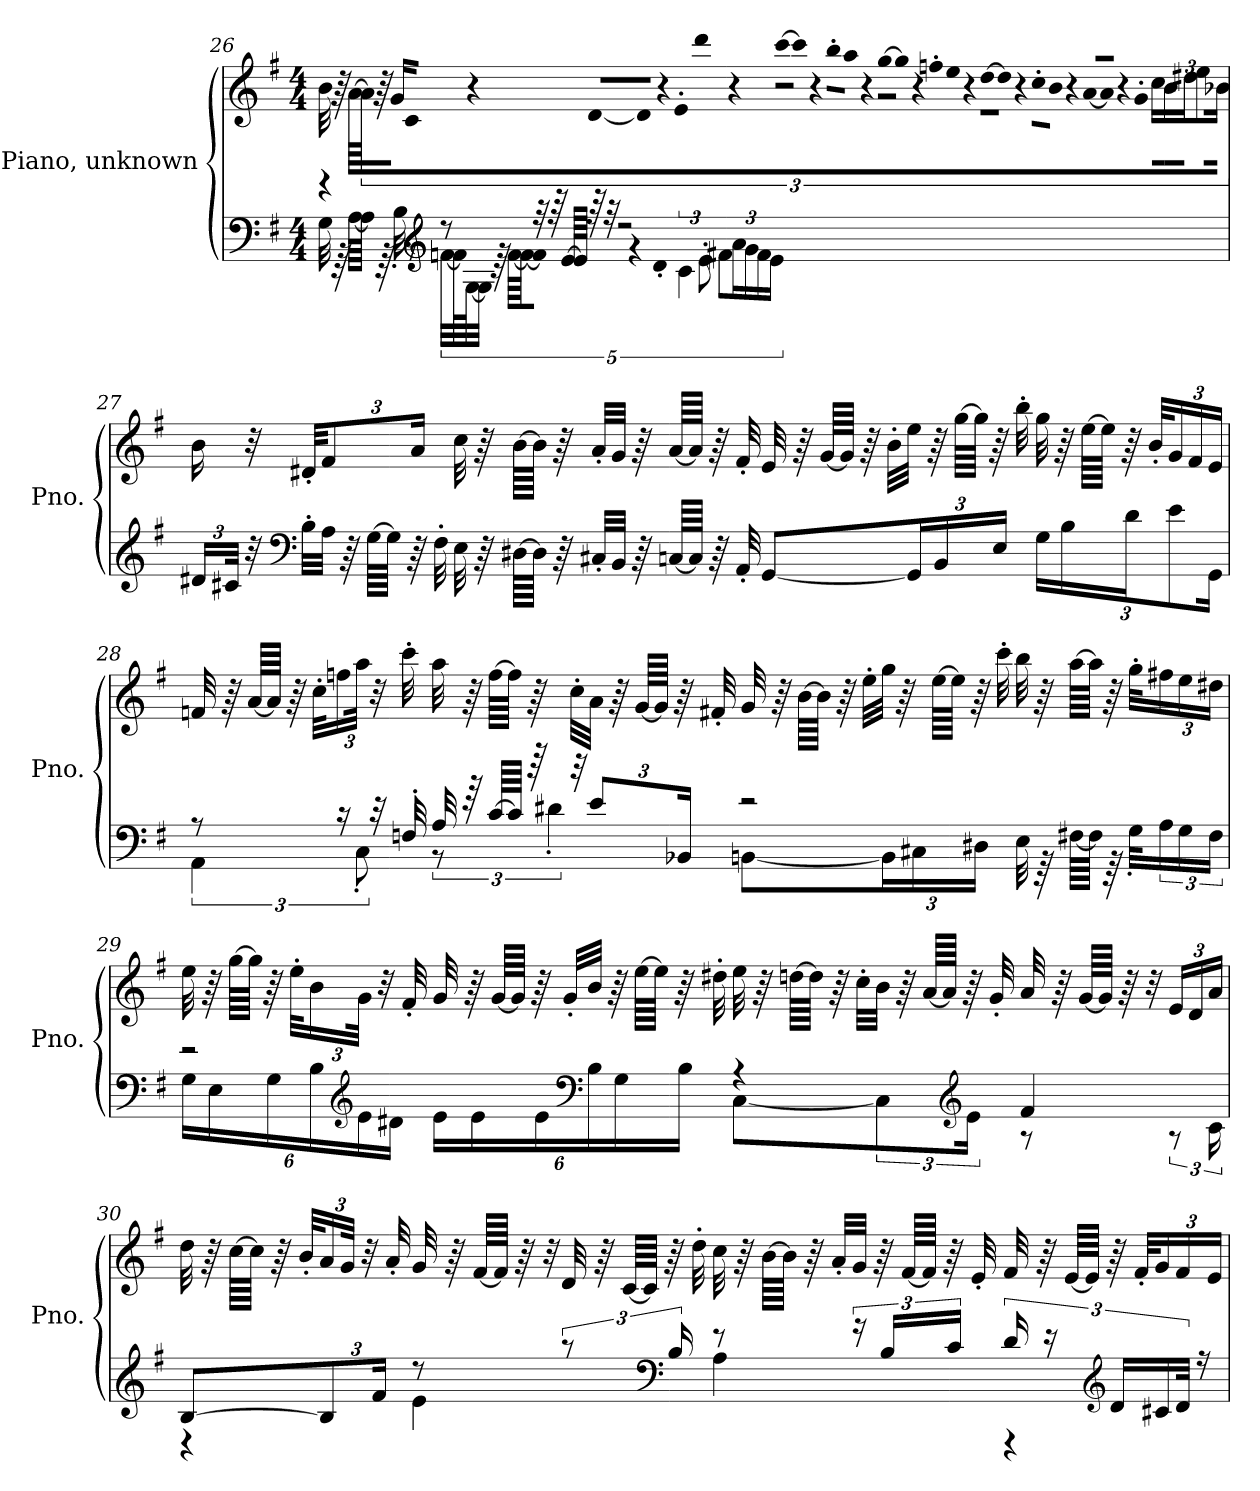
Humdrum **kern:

**kern	**kern
*part1	*part1
*staff2	*staff1
*I"Piano, unknown	*
*I'Pno.	*
!!LO:LB:g=z
*clefF4	*clefG2
*k[f#]	*k[f#]
*M4/4	*M4/4
=26	=26
*^	*
4r	32G\	32b\
.	64r	64r
.	[64A\LLLL	[64a/LLLL
.	64A\JJJJ]	96a/JJJJ]
.	.	96r
.	64r	.
.	.	24g/LL
.	32B'\	.
.	8r	32c/JJk
.	.	64r
.	.	[64d/LLLL
.	.	64d/JJJJ]
.	.	64r
.	.	32e'/
*clefG2	*	*
8r	[40fn\LLL	32ddd\
.	80f\L]	.
.	.	64r
.	[80G\J	.
.	.	[64ccc\LLLL
.	40G\JJJ]	.
.	.	64ccc\JJJJ]
.	80r	.
.	.	64r
.	[80f\KLLL	.
.	.	32bb'\LLL
.	40f\J_	.
32r	16f\JJ]	32aa\JJJ
64r	.	64r
[64e/LLLL	.	[64gg\LLLL
64e/JJJJ]	32r	64gg\JJJJ]
64r	.	64r
32r	32d'\	32ffn'\
2r	6c\	32ee\
.	.	64r
.	.	[64dd\LLLL
.	.	64dd\JJJJ]
.	.	64r
.	.	32cc'\LLL
.	.	32b\JJJ
.	.	64r
.	12e'\	.
.	.	[64a/LLLL
.	.	64a/JJJJ]
.	.	64r
.	.	32g'/
*	*Xbrackettup	*Xbrackettup
.	12f#X\L	24cc\LL
.	.	24b\
.	24a\L	24dd#X\J
.	24g\	12ee\
.	24f#\	.
.	24e\JJ	24b-X\Jk
*v	*v	*
!!LO:LB:g=z
=27	=27
24d#X/LL	16b\
48c#X/JJk	.
32r	32r
*clefF4	*
32B'\LLL	32d#X'/KKL
32A\JJJ	12f#/
64r	.
[64G\LLLL	.
64G\JJJJ]	.
64r	.
.	24a/Jk
32F#'\	.
32E\	32cc\
64r	64r
[64D#X\LLLL	[64b\LLLL
64D#\JJJJ]	64b\JJJJ]
64r	64r
32C#X'/LLL	32a'/LLL
32BB/JJJ	32g/JJJ
64r	64r
[64Cn/LLLL	[64a/LLLL
64C/JJJJ]	64a/JJJJ]
64r	64r
32AA'/	32f#'/
[8GG/L	32e/
.	64r
.	[64g/LLLL
.	64g/JJJJ]
.	64r
.	32b'\LLL
24GG/L]	32ee\JJJ
.	64r
24BB/	.
.	[64gg\LLLL
.	64gg\JJJJ]
.	64r
24E/JJ	.
.	32bb'\
24G\LL	32gg\
.	64r
24B\	.
.	[64ee\LLLL
.	64ee\JJJJ]
.	64r
24d#\J	.
.	32b'/KLL
12e\	24g/
.	24f#/
24GG\Jk	24e/JJ
!!LO:LB:g=z
=28	=28
*^	*
*	*brackettup	*
8r	6AA\	32fn/
.	.	64r
.	.	[64a/LLLL
.	.	64a/JJJJ]
.	.	64r
.	.	32cc'\KLL
16r	.	24ffn\
.	12C'\	48aa\JJk
32r	.	32r
32Fn'/	.	32ccc'\
32A/	12r	32aa\
64r	.	64r
[64c/LLLL	.	[64ff\LLLL
64c/JJJJ]	.	64ff\JJJJ]
64r	.	64r
.	6d#X'\	.
32r	.	32cc'\LLL
*Xbrackettup	*	*
12e/L	.	32a\JJJ
.	.	64r
.	.	[64g/LLLL
.	.	64g/JJJJ]
.	.	64r
24BB-X/Jk	.	.
.	.	32f#X'/
2r	[8BBn\L	32g/
.	.	64r
.	.	[64b\LLLL
.	.	64b\JJJJ]
.	.	64r
.	.	32ee'\LLL
.	24BB\L]	32gg\JJJ
.	.	64r
.	24C#X\	.
.	.	[64ee\LLLL
.	.	64ee\JJJJ]
.	.	64r
.	24D#X\JJ	.
.	.	32ccc'\
.	32E\	32bb\
.	64r	64r
.	[64F#X\LLLL	[64aa\LLLL
.	64F#\JJJJ]	64aa\JJJJ]
.	64r	64r
.	32G'\KLL	32gg'\KLL
.	24A\	24ff#X\
.	24G\	24ee\
.	24F#\JJ	24dd#X\JJ
!!LO:LB:g=z
=29	=29	=29
2r	24G\LL	32ee\
.	.	64r
.	24E\	.
.	.	[64gg\LLLL
.	.	64gg\JJJJ]
.	.	64r
.	24G\	.
.	.	32ee'\KLL
.	24B\	24b\
*clefG2	*	*
.	24e\	48g\JJk
.	.	32r
.	24d#X\JJ	.
.	.	32f#'/
.	24e\LL	32g/
.	.	64r
.	24e\	.
.	.	[64g/LLLL
.	.	64g/JJJJ]
.	.	64r
.	24e\	.
.	.	32g'/LLL
*clefF4	*	*
.	24B\	32b/JJJ
.	.	64r
.	24G\	.
.	.	[64ee\LLLL
.	.	64ee\JJJJ]
.	.	64r
.	24B\JJ	.
.	.	32dd#X'\
4r	[8C\L	32ee\
.	.	64r
.	.	[64ddn\LLLL
.	.	64dd\JJJJ]
.	.	64r
.	.	32cc'\LLL
.	12C\]	32b\JJJ
.	.	64r
.	.	[64a/LLLL
.	.	64a/JJJJ]
.	.	64r
*clefG2	*	*
.	24e\Jk	.
.	.	32g'/
4f#/	8r	32a/
.	.	64r
.	.	[64g/LLLL
.	.	64g/JJJJ]
.	.	64r
.	.	32r
*	*brackettup	*
.	12r	24e/LL
.	.	24d/
.	24c\	24a/JJ
!!LO:LB:g=z
=30	=30	=30
[8B/L	4r	32dd\
.	.	64r
.	.	[64cc\LLLL
.	.	64cc\JJJJ]
.	.	64r
.	.	32b'/KLL
*Xbrackettup	*	*
12B/]	.	24a/
.	.	48g/JJk
.	.	32r
24f#/Jk	.	.
.	.	32a'/
8r	4e\	32g/
.	.	64r
.	.	[64f#/LLLL
.	.	64f#/JJJJ]
.	.	64r
.	.	32r
*brackettup	*	*
12r	.	32d/
.	.	64r
.	.	[64c/LLLL
.	.	64c/JJJJ]
.	.	64r
*clefF4	*	*
24B/	.	.
.	.	32dd'\
8r	4A\	32cc\
.	.	64r
.	.	[64b\LLLL
.	.	64b\JJJJ]
.	.	64r
.	.	32a'/LLL
24r	.	32g/JJJ
.	.	64r
24B/LL	.	.
.	.	[64f#/LLLL
.	.	64f#/JJJJ]
.	.	64r
24c/JJ	.	.
.	.	32e'/
24d/	4r	32f#/
.	.	64r
24r	.	.
.	.	[64e/LLLL
.	.	64e/JJJJ]
.	.	64r
*clefG2	*	*
24d/LL	.	.
.	.	32f#'/KLL
*Xbrackettup	*	*
24c#X/	.	24g/
48d/JJk	.	24f#/
16r	.	.
.	.	24e/JJ
*v	*v	*
=	=
*-	*-
